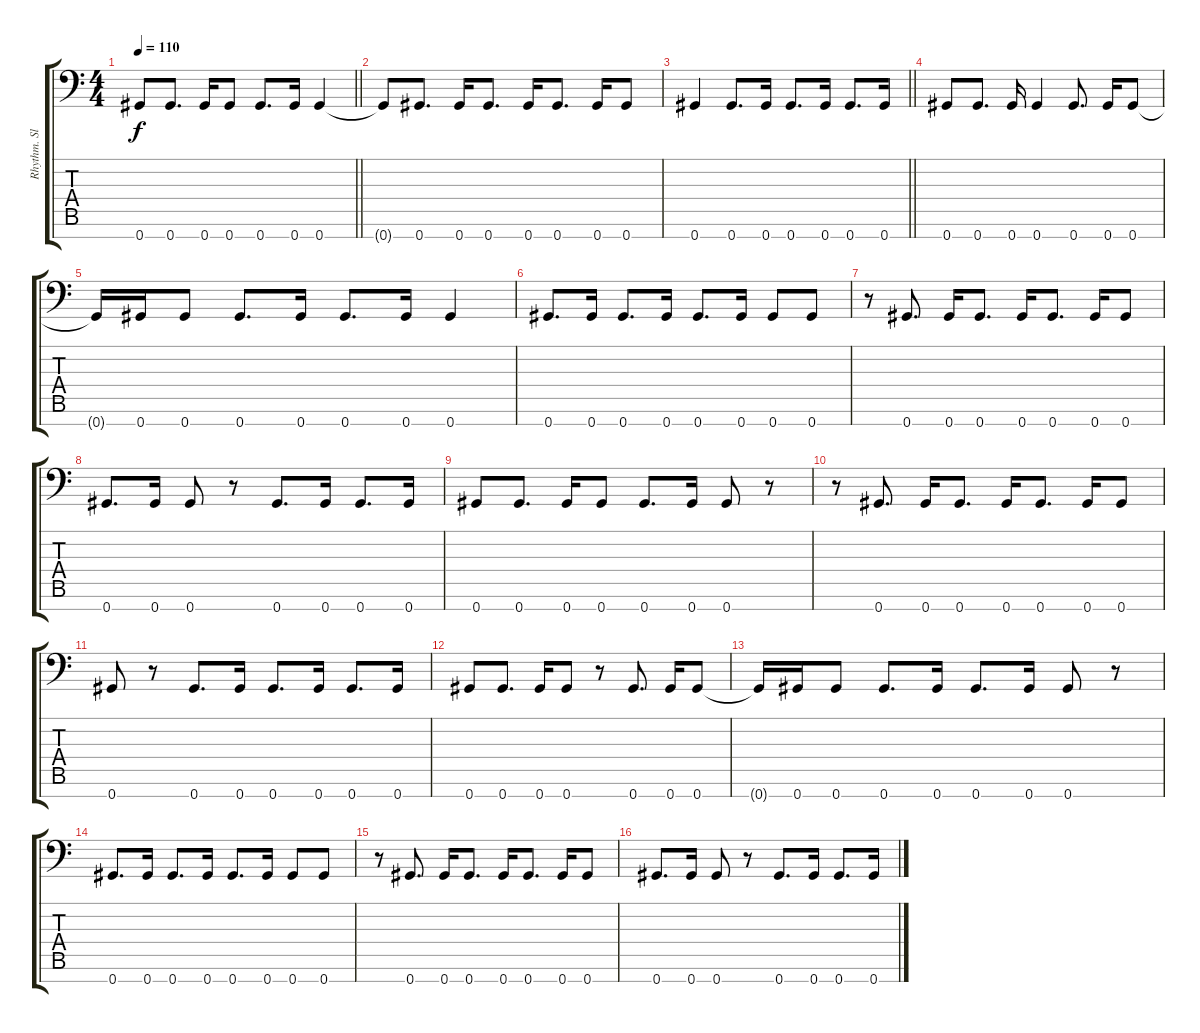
\track ("Rhythm. Slam dem strings hard." "Rhythm. Sl") {instrument distortionguitar}
\staff {score tabs}
\tuning (Eb4 Bb3 Gb3 Db3 Ab2 Eb2 Ab1) {hide}
\ts (4 4)
\tempo 110
\clef f4
\barLineRight lightlight
\ks c
0.7.8{dy f} 0.7.8{d} 0.7.16 0.7.8 0.7.8{d} 0.7.16 0.7.4 |
0.7{t}.8 0.7.8{d} 0.7.16 0.7.8{d} 0.7.16 0.7.8{d} 0.7.16 0.7.8 |
\barLineRight lightlight
0.7.4 0.7.8{d} 0.7.16 0.7.8{d} 0.7.16 0.7.8{d} 0.7.16 |
0.7.8 0.7.8{d} 0.7.16 0.7.4 0.7.8{d} 0.7.16 0.7.8 |
0.7{t}.16 0.7.16 0.7.8 0.7.8{d} 0.7.16 0.7.8{d} 0.7.16 0.7.4 |
0.7.8{d} 0.7.16 0.7.8{d} 0.7.16 0.7.8{d} 0.7.16 0.7.8 0.7.8 |
r.8 0.7.8{d} 0.7.16 0.7.8{d} 0.7.16 0.7.8{d} 0.7.16 0.7.8 |
0.7.8{d} 0.7.16 0.7.8 r.8 0.7.8{d} 0.7.16 0.7.8{d} 0.7.16 |
0.7.8 0.7.8{d} 0.7.16 0.7.8 0.7.8{d} 0.7.16 0.7.8 r.8 |
r.8 0.7.8{d} 0.7.16 0.7.8{d} 0.7.16 0.7.8{d} 0.7.16 0.7.8 |
0.7.8 r.8 0.7.8{d} 0.7.16 0.7.8{d} 0.7.16 0.7.8{d} 0.7.16 |
0.7.8 0.7.8{d} 0.7.16 0.7.8 r.8 0.7.8{d} 0.7.16 0.7.8 |
0.7{t}.16 0.7.16 0.7.8 0.7.8{d} 0.7.16 0.7.8{d} 0.7.16 0.7.8 r.8 |
0.7.8{d} 0.7.16 0.7.8{d} 0.7.16 0.7.8{d} 0.7.16 0.7.8 0.7.8 |
r.8 0.7.8{d} 0.7.16 0.7.8{d} 0.7.16 0.7.8{d} 0.7.16 0.7.8 |
0.7.8{d} 0.7.16 0.7.8 r.8 0.7.8{d} 0.7.16 0.7.8{d} 0.7.16
